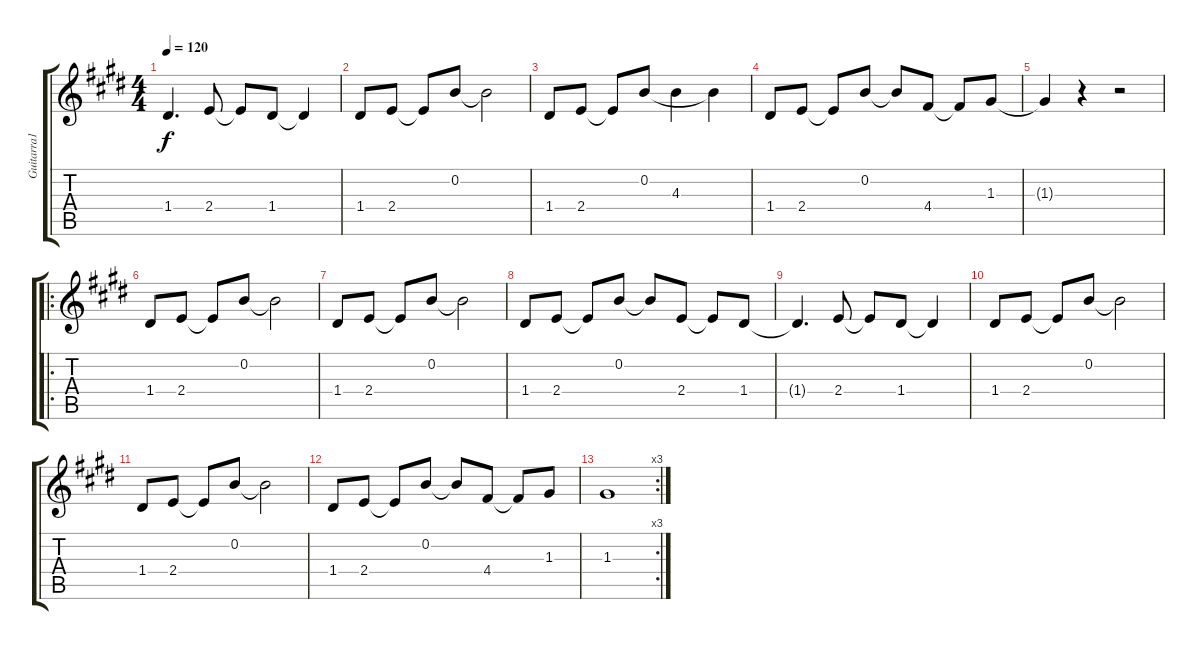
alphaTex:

\track ("Guitarra1" "Guitarra1") {instrument electricguitarjazz}
\staff {score tabs}
\tuning (E4 B3 G3 D3 A2 E2) {hide}
\ts (4 4)
\tempo 120
\clef g2
\ks e
1.4{t}.4{d dy f} 2.4.8 2.4{t}.8 1.4.8 1.4{t}.4 |
1.4.8 2.4.8 2.4{t}.8 0.2.8 0.2{t}.2 |
1.4.8 2.4.8 2.4{t}.8 0.2.8 4.3.4 0.2{t}.4 |
1.4.8 2.4.8 2.4{t}.8 0.2.8 0.2{t}.8 4.4.8 4.4{t}.8 1.3.8 |
1.3{t}.4 r.4 r.2 |
\ro
1.4.8 2.4.8 2.4{t}.8 0.2.8 0.2{t}.2 |
1.4.8 2.4.8 2.4{t}.8 0.2.8 0.2{t}.2 |
1.4.8 2.4.8 2.4{t}.8 0.2.8 0.2{t}.8 2.4.8 2.4{t}.8 1.4.8 |
1.4{t}.4{d} 2.4.8 2.4{t}.8 1.4.8 1.4{t}.4 |
1.4.8 2.4.8 2.4{t}.8 0.2.8 0.2{t}.2 |
1.4.8 2.4.8 2.4{t}.8 0.2.8 0.2{t}.2 |
1.4.8 2.4.8 2.4{t}.8 0.2.8 0.2{t}.8 4.4.8 4.4{t}.8 1.3.8 |
\rc 3
1.3.1
